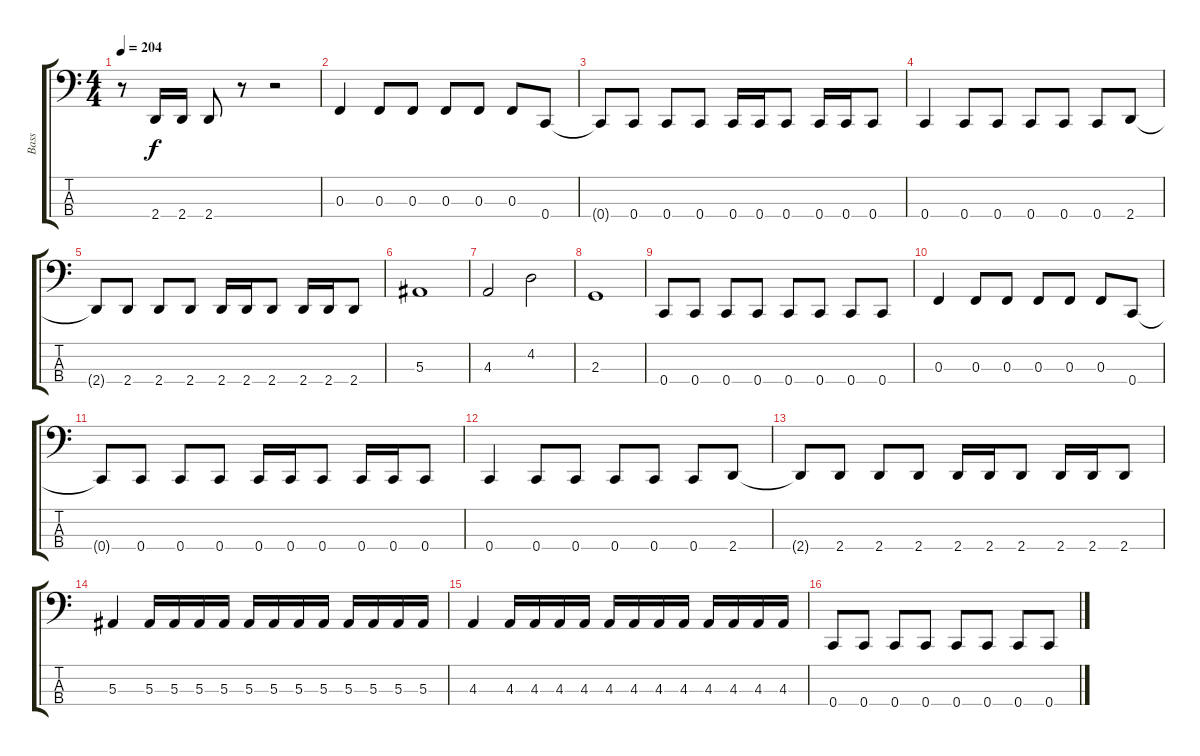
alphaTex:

\track ("Bass" "Bass") {instrument electricbasspick}
\staff {score tabs}
\tuning (Eb2 Bb1 F1 C1) {hide}
\ts (4 4)
\tempo 204
\clef f4
\ks c
r.8{dy f} 2.4.16 2.4.16 2.4.8 r.8 r.2 |
0.3.4 0.3.8 0.3.8 0.3.8 0.3.8 0.3.8 0.4.8 |
0.4{t}.8 0.4.8 0.4.8 0.4.8 0.4.16 0.4.16 0.4.8 0.4.16 0.4.16 0.4.8 |
0.4.4 0.4.8 0.4.8 0.4.8 0.4.8 0.4.8 2.4.8 |
2.4{t}.8 2.4.8 2.4.8 2.4.8 2.4.16 2.4.16 2.4.8 2.4.16 2.4.16 2.4.8 |
5.3.1 |
4.3.2 4.2.2 |
2.3.1 |
0.4.8 0.4.8 0.4.8 0.4.8 0.4.8 0.4.8 0.4.8 0.4.8 |
0.3.4 0.3.8 0.3.8 0.3.8 0.3.8 0.3.8 0.4.8 |
0.4{t}.8 0.4.8 0.4.8 0.4.8 0.4.16 0.4.16 0.4.8 0.4.16 0.4.16 0.4.8 |
0.4.4 0.4.8 0.4.8 0.4.8 0.4.8 0.4.8 2.4.8 |
2.4{t}.8 2.4.8 2.4.8 2.4.8 2.4.16 2.4.16 2.4.8 2.4.16 2.4.16 2.4.8 |
5.3.4 5.3.16 5.3.16 5.3.16 5.3.16 5.3.16 5.3.16 5.3.16 5.3.16 5.3.16 5.3.16 5.3.16 5.3.16 |
4.3.4 4.3.16 4.3.16 4.3.16 4.3.16 4.3.16 4.3.16 4.3.16 4.3.16 4.3.16 4.3.16 4.3.16 4.3.16 |
0.4.8 0.4.8 0.4.8 0.4.8 0.4.8 0.4.8 0.4.8 0.4.8
